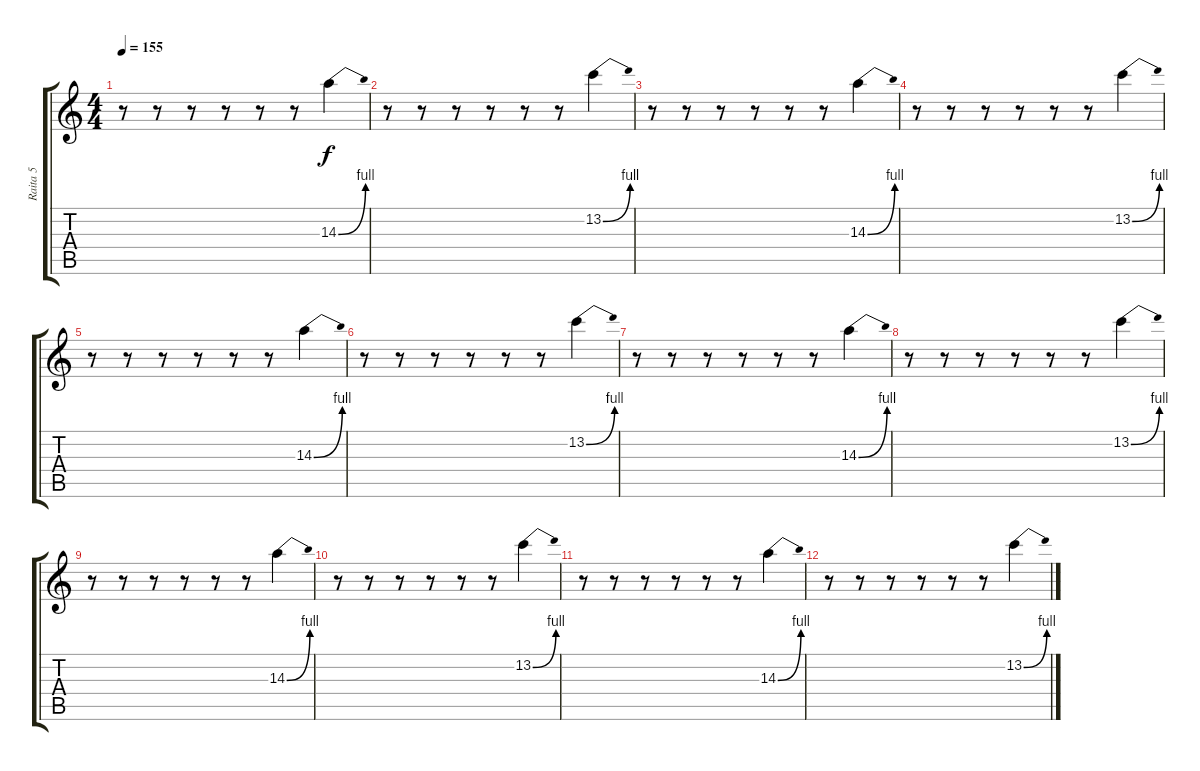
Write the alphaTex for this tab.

\track ("Raita 5" "Raita 5") {instrument overdrivenguitar}
\staff {score tabs}
\tuning (E4 B3 G3 D3 A2 E2) {hide}
\ts (4 4)
\tempo 155
\clef g2
\ks c
r.8{dy f} r.8 r.8 r.8 r.8 r.8 14.3{be (bend 0 0 60 4)}.4 |
r.8 r.8 r.8 r.8 r.8 r.8 13.2{be (bend 0 0 60 4)}.4 |
r.8 r.8 r.8 r.8 r.8 r.8 14.3{be (bend 0 0 60 4)}.4 |
r.8 r.8 r.8 r.8 r.8 r.8 13.2{be (bend 0 0 60 4)}.4 |
r.8 r.8 r.8 r.8 r.8 r.8 14.3{be (bend 0 0 60 4)}.4 |
r.8 r.8 r.8 r.8 r.8 r.8 13.2{be (bend 0 0 60 4)}.4 |
r.8 r.8 r.8 r.8 r.8 r.8 14.3{be (bend 0 0 60 4)}.4 |
r.8 r.8 r.8 r.8 r.8 r.8 13.2{be (bend 0 0 60 4)}.4 |
r.8 r.8 r.8 r.8 r.8 r.8 14.3{be (bend 0 0 60 4)}.4 |
r.8 r.8 r.8 r.8 r.8 r.8 13.2{be (bend 0 0 60 4)}.4 |
r.8 r.8 r.8 r.8 r.8 r.8 14.3{be (bend 0 0 60 4)}.4 |
r.8 r.8 r.8 r.8 r.8 r.8 13.2{be (bend 0 0 60 4)}.4
